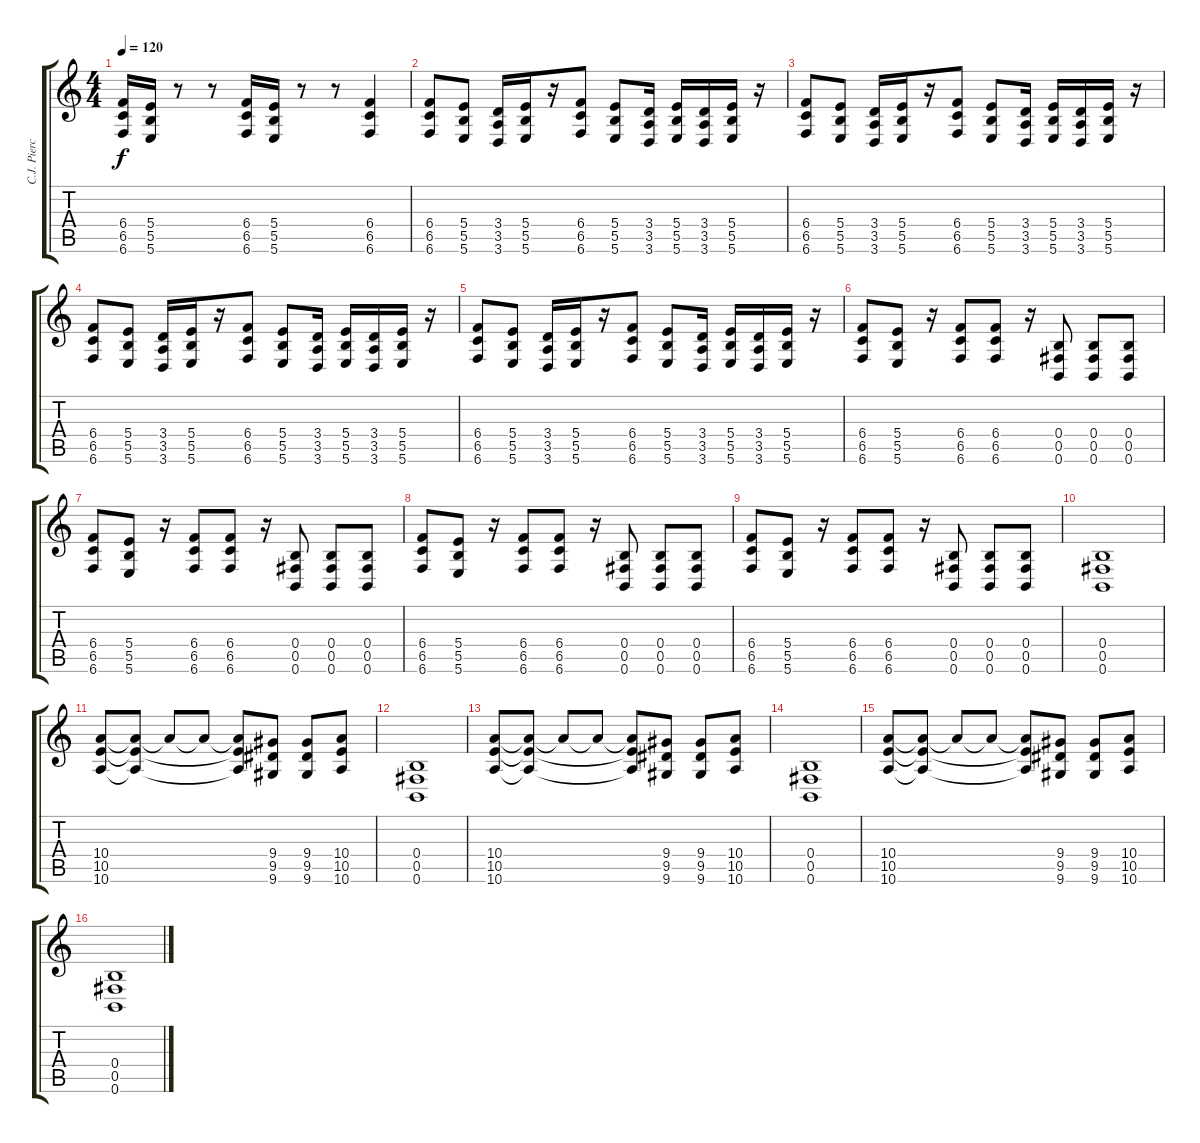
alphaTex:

\track ("C.J. Pierce" "C.J. Pierc") {instrument distortionguitar}
\staff {score tabs}
\tuning (Db4 Ab3 E3 B2 Gb2 B1) {hide}
\ts (4 4)
\tempo 120
\clef g2
\ks c
(6.4 6.5 6.6).16{dy f} (5.4 5.5 5.6).16 r.8 r.8 (6.4 6.5 6.6).16 (5.4 5.5 5.6).16 r.8 r.8 (6.4 6.5 6.6).4 |
(6.4 6.5 6.6).8 (5.4 5.5 5.6).8 (3.4 3.5 3.6).16 (5.4 5.5 5.6).16 r.16 (6.4 6.5 6.6).8 (5.4 5.5 5.6).8 (3.4 3.5 3.6).16 (5.4 5.5 5.6).16 (3.4 3.5 3.6).16 (5.4 5.5 5.6).16 r.16 |
(6.4 6.5 6.6).8 (5.4 5.5 5.6).8 (3.4 3.5 3.6).16 (5.4 5.5 5.6).16 r.16 (6.4 6.5 6.6).8 (5.4 5.5 5.6).8 (3.4 3.5 3.6).16 (5.4 5.5 5.6).16 (3.4 3.5 3.6).16 (5.4 5.5 5.6).16 r.16 |
(6.4 6.5 6.6).8 (5.4 5.5 5.6).8 (3.4 3.5 3.6).16 (5.4 5.5 5.6).16 r.16 (6.4 6.5 6.6).8 (5.4 5.5 5.6).8 (3.4 3.5 3.6).16 (5.4 5.5 5.6).16 (3.4 3.5 3.6).16 (5.4 5.5 5.6).16 r.16 |
(6.4 6.5 6.6).8 (5.4 5.5 5.6).8 (3.4 3.5 3.6).16 (5.4 5.5 5.6).16 r.16 (6.4 6.5 6.6).8 (5.4 5.5 5.6).8 (3.4 3.5 3.6).16 (5.4 5.5 5.6).16 (3.4 3.5 3.6).16 (5.4 5.5 5.6).16 r.16 |
(6.4 6.5 6.6).8 (5.4 5.5 5.6).8 r.16 (6.4 6.5 6.6).8 (6.4 6.5 6.6).8 r.16 (0.4 0.5 0.6).8 (0.4 0.5 0.6).8 (0.4 0.5 0.6).8 |
(6.4 6.5 6.6).8 (5.4 5.5 5.6).8 r.16 (6.4 6.5 6.6).8 (6.4 6.5 6.6).8 r.16 (0.4 0.5 0.6).8 (0.4 0.5 0.6).8 (0.4 0.5 0.6).8 |
(6.4 6.5 6.6).8 (5.4 5.5 5.6).8 r.16 (6.4 6.5 6.6).8 (6.4 6.5 6.6).8 r.16 (0.4 0.5 0.6).8 (0.4 0.5 0.6).8 (0.4 0.5 0.6).8 |
(6.4 6.5 6.6).8 (5.4 5.5 5.6).8 r.16 (6.4 6.5 6.6).8 (6.4 6.5 6.6).8 r.16 (0.4 0.5 0.6).8 (0.4 0.5 0.6).8 (0.4 0.5 0.6).8 |
(0.4 0.5 0.6).1 |
(10.4 10.5 10.6).8 (10.4{t} 10.5{t} 10.6{t}).8 10.4{t}.8 10.4{t}.8 (10.4{t} 10.5{t} 10.6{t}).8 (9.4 9.5 9.6).8 (9.4 9.5 9.6).8 (10.4 10.5 10.6).8 |
(0.4 0.5 0.6).1 |
(10.4 10.5 10.6).8 (10.4{t} 10.5{t} 10.6{t}).8 10.4{t}.8 10.4{t}.8 (10.4{t} 10.5{t} 10.6{t}).8 (9.4 9.5 9.6).8 (9.4 9.5 9.6).8 (10.4 10.5 10.6).8 |
(0.4 0.5 0.6).1 |
(10.4 10.5 10.6).8 (10.4{t} 10.5{t} 10.6{t}).8 10.4{t}.8 10.4{t}.8 (10.4{t} 10.5{t} 10.6{t}).8 (9.4 9.5 9.6).8 (9.4 9.5 9.6).8 (10.4 10.5 10.6).8 |
(0.4 0.5 0.6).1
